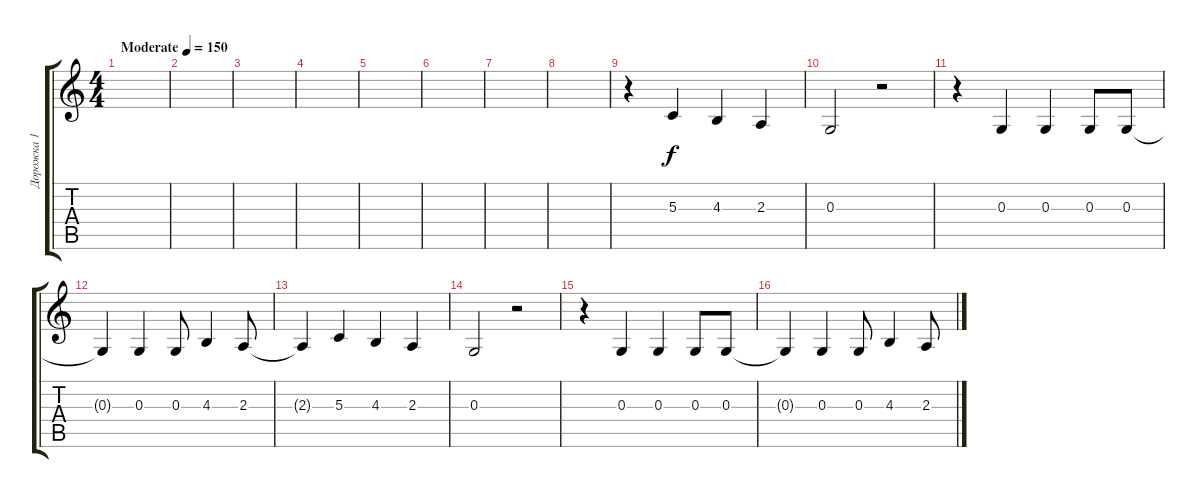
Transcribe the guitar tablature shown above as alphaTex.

\track ("Дорожка 1" "Дорожка 1") {instrument oboe}
\staff {score tabs}
\tuning (E4 B3 G3 D3 A2 E2) {hide}
\ts (4 4)
\tempo (150 "Moderate")
\clef g2
\ks c
|
|
|
|
|
|
|
|
r.4 5.3.4 4.3.4 2.3.4 |
0.3.2 r.2 |
r.4 0.3.4 0.3.4 0.3.8 0.3.8 |
0.3{t}.4 0.3.4 0.3.8 4.3.4 2.3.8 |
2.3{t}.4 5.3.4 4.3.4 2.3.4 |
0.3.2 r.2 |
r.4 0.3.4 0.3.4 0.3.8 0.3.8 |
0.3{t}.4 0.3.4 0.3.8 4.3.4 2.3.8
